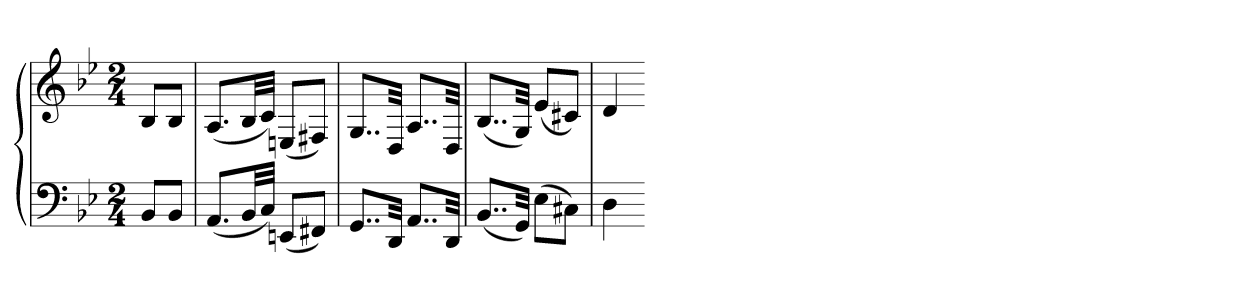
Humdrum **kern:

**kern	**kern
*part1	*part1
*staff2	*staff1
*clefF4	*clefG2
*k[b-e-]	*k[b-e-]
*M2/4	*M2/4
=	=
8BB-L	8B-L
8BB-J	8B-J
=	=
(8.AAL	(8.AL
32BB-LL	32B-LL
32CJJJ)	32cJJJ)
(8EEnL	(8EnL
8FF#XJ)	8F#XJ)
=	=
8..GGL	8..GL
32DDJkk	32DJkk
8..AAL	8..AL
32DDJkk	32DJkk
=	=
(8..BB-L	(8..B-L
32GGJkk)	32GJkk)
(8E-L	(8e-L
8C#XJ)	8c#XJ)
=	=
4D	4d
=-	=-
*-	*-
